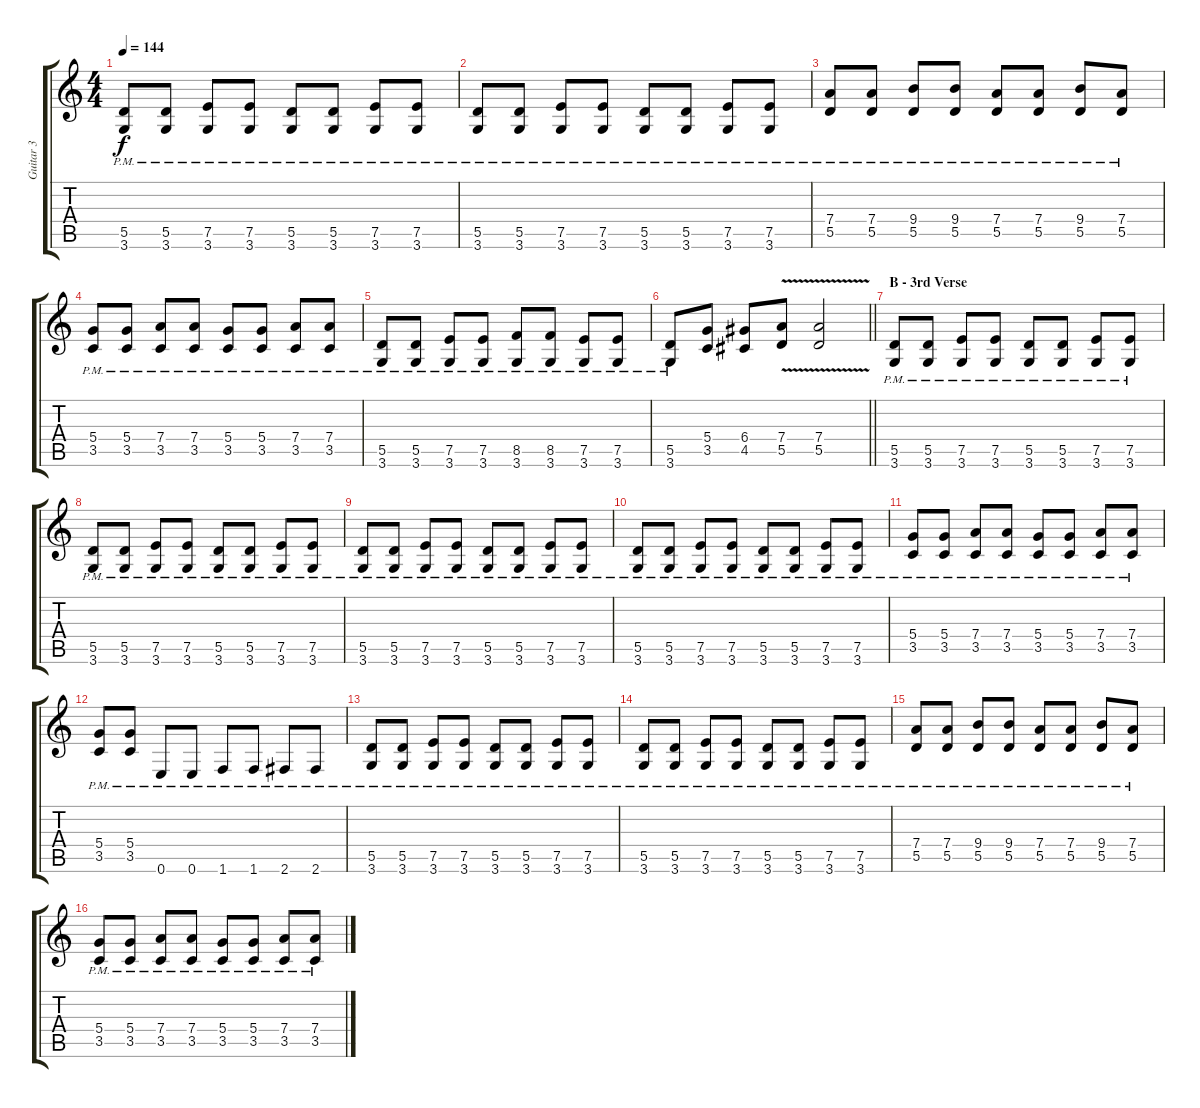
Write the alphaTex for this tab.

\track ("Guitar 3" "Guitar 3") {instrument electricguitarjazz}
\staff {score tabs}
\tuning (E4 B3 G3 D3 A2 E2) {hide}
\ts (4 4)
\tempo 144
\clef g2
\ks c
(5.5{pm} 3.6{pm}).8{dy f} (5.5{pm} 3.6{pm}).8 (7.5{pm} 3.6{pm}).8 (7.5{pm} 3.6{pm}).8 (5.5{pm} 3.6{pm}).8 (5.5{pm} 3.6{pm}).8 (7.5{pm} 3.6{pm}).8 (7.5{pm} 3.6{pm}).8 |
(5.5{pm} 3.6{pm}).8 (5.5{pm} 3.6{pm}).8 (7.5{pm} 3.6{pm}).8 (7.5{pm} 3.6{pm}).8 (5.5{pm} 3.6{pm}).8 (5.5{pm} 3.6{pm}).8 (7.5{pm} 3.6{pm}).8 (7.5{pm} 3.6{pm}).8 |
(7.4{pm} 5.5{pm}).8 (7.4{pm} 5.5{pm}).8 (9.4{pm} 5.5{pm}).8 (9.4{pm} 5.5{pm}).8 (7.4{pm} 5.5{pm}).8 (7.4{pm} 5.5{pm}).8 (9.4{pm} 5.5{pm}).8 (7.4{pm} 5.5{pm}).8 |
(5.4{pm} 3.5{pm}).8 (5.4{pm} 3.5{pm}).8 (7.4{pm} 3.5{pm}).8 (7.4{pm} 3.5{pm}).8 (5.4{pm} 3.5{pm}).8 (5.4{pm} 3.5{pm}).8 (7.4{pm} 3.5{pm}).8 (7.4{pm} 3.5{pm}).8 |
(5.5{pm} 3.6{pm}).8 (5.5{pm} 3.6{pm}).8 (7.5{pm} 3.6{pm}).8 (7.5{pm} 3.6{pm}).8 (8.5{pm} 3.6{pm}).8 (8.5{pm} 3.6{pm}).8 (7.5{pm} 3.6{pm}).8 (7.5{pm} 3.6{pm}).8 |
\barLineRight lightlight
(5.5{pm} 3.6{pm}).8 (5.4 3.5).8 (6.4 4.5).8 (7.4{v} 5.5{v}).8 (7.4{v} 5.5{v}).2 |
\section ("" "B - 3rd Verse")
(5.5{pm} 3.6{pm}).8 (5.5{pm} 3.6{pm}).8 (7.5{pm} 3.6{pm}).8 (7.5{pm} 3.6{pm}).8 (5.5{pm} 3.6{pm}).8 (5.5{pm} 3.6{pm}).8 (7.5{pm} 3.6{pm}).8 (7.5{pm} 3.6{pm}).8 |
(5.5{pm} 3.6{pm}).8 (5.5{pm} 3.6{pm}).8 (7.5{pm} 3.6{pm}).8 (7.5{pm} 3.6{pm}).8 (5.5{pm} 3.6{pm}).8 (5.5{pm} 3.6{pm}).8 (7.5{pm} 3.6{pm}).8 (7.5{pm} 3.6{pm}).8 |
(5.5{pm} 3.6{pm}).8 (5.5{pm} 3.6{pm}).8 (7.5{pm} 3.6{pm}).8 (7.5{pm} 3.6{pm}).8 (5.5{pm} 3.6{pm}).8 (5.5{pm} 3.6{pm}).8 (7.5{pm} 3.6{pm}).8 (7.5{pm} 3.6{pm}).8 |
(5.5{pm} 3.6{pm}).8 (5.5{pm} 3.6{pm}).8 (7.5{pm} 3.6{pm}).8 (7.5{pm} 3.6{pm}).8 (5.5{pm} 3.6{pm}).8 (5.5{pm} 3.6{pm}).8 (7.5{pm} 3.6{pm}).8 (7.5{pm} 3.6{pm}).8 |
(5.4{pm} 3.5{pm}).8 (5.4{pm} 3.5{pm}).8 (7.4{pm} 3.5{pm}).8 (7.4{pm} 3.5{pm}).8 (5.4{pm} 3.5{pm}).8 (5.4{pm} 3.5{pm}).8 (7.4{pm} 3.5{pm}).8 (7.4{pm} 3.5{pm}).8 |
(5.4{pm} 3.5{pm}).8 (5.4{pm} 3.5{pm}).8 0.6{pm}.8 0.6{pm}.8 1.6{pm}.8 1.6{pm}.8 2.6{pm}.8 2.6{pm}.8 |
(5.5{pm} 3.6{pm}).8 (5.5{pm} 3.6{pm}).8 (7.5{pm} 3.6{pm}).8 (7.5{pm} 3.6{pm}).8 (5.5{pm} 3.6{pm}).8 (5.5{pm} 3.6{pm}).8 (7.5{pm} 3.6{pm}).8 (7.5{pm} 3.6{pm}).8 |
(5.5{pm} 3.6{pm}).8 (5.5{pm} 3.6{pm}).8 (7.5{pm} 3.6{pm}).8 (7.5{pm} 3.6{pm}).8 (5.5{pm} 3.6{pm}).8 (5.5{pm} 3.6{pm}).8 (7.5{pm} 3.6{pm}).8 (7.5{pm} 3.6{pm}).8 |
(7.4{pm} 5.5{pm}).8 (7.4{pm} 5.5{pm}).8 (9.4{pm} 5.5{pm}).8 (9.4{pm} 5.5{pm}).8 (7.4{pm} 5.5{pm}).8 (7.4{pm} 5.5{pm}).8 (9.4{pm} 5.5{pm}).8 (7.4{pm} 5.5{pm}).8 |
(5.4{pm} 3.5{pm}).8 (5.4{pm} 3.5{pm}).8 (7.4{pm} 3.5{pm}).8 (7.4{pm} 3.5{pm}).8 (5.4{pm} 3.5{pm}).8 (5.4{pm} 3.5{pm}).8 (7.4{pm} 3.5{pm}).8 (7.4{pm} 3.5{pm}).8
